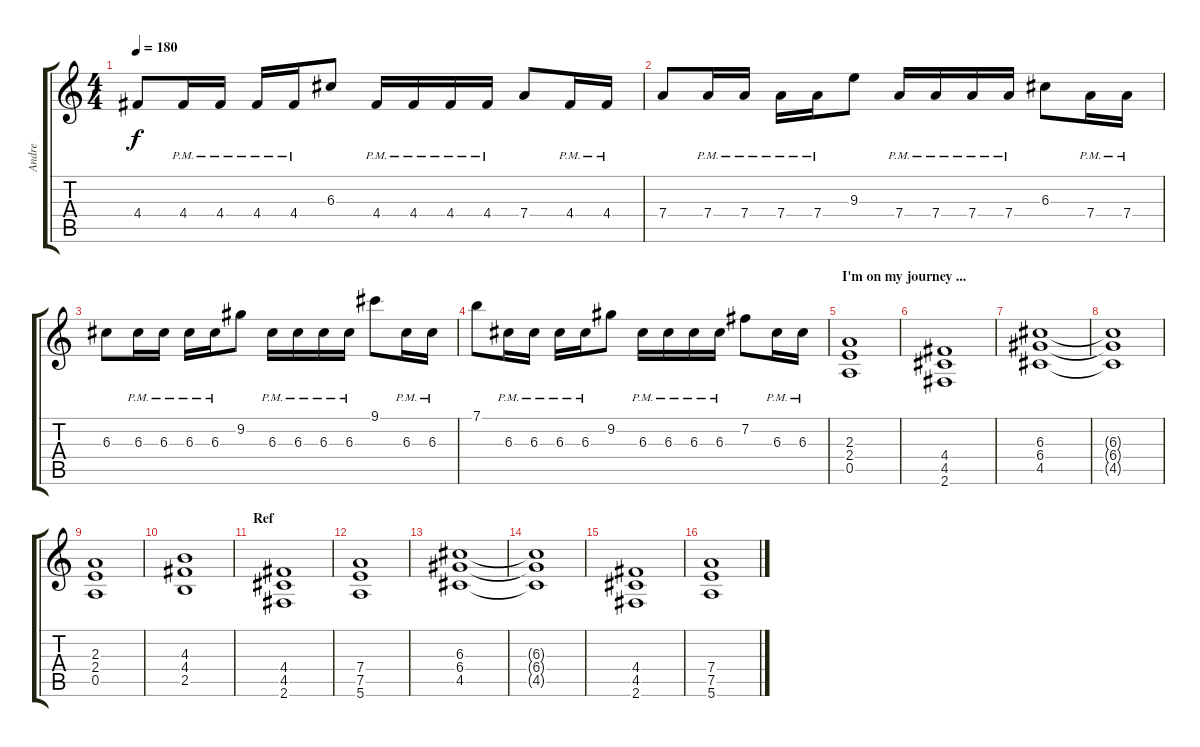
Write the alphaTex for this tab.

\track ("Andre" "Andre") {instrument distortionguitar}
\staff {score tabs}
\tuning (E4 B3 G3 D3 A2 E2) {hide}
\ts (4 4)
\tempo 180
\clef g2
\ks c
4.4.8{dy f} 4.4{pm}.16 4.4{pm}.16 4.4{pm}.16 4.4{pm}.16 6.3.8 4.4{pm}.16 4.4{pm}.16 4.4{pm}.16 4.4{pm}.16 7.4.8 4.4{pm}.16 4.4{pm}.16 |
7.4.8 7.4{pm}.16 7.4{pm}.16 7.4{pm}.16 7.4{pm}.16 9.3.8 7.4{pm}.16 7.4{pm}.16 7.4{pm}.16 7.4{pm}.16 6.3.8 7.4{pm}.16 7.4{pm}.16 |
6.3.8 6.3{pm}.16 6.3{pm}.16 6.3{pm}.16 6.3{pm}.16 9.2.8 6.3{pm}.16 6.3{pm}.16 6.3{pm}.16 6.3{pm}.16 9.1.8 6.3{pm}.16 6.3{pm}.16 |
7.1.8 6.3{pm}.16 6.3{pm}.16 6.3{pm}.16 6.3{pm}.16 9.2.8 6.3{pm}.16 6.3{pm}.16 6.3{pm}.16 6.3{pm}.16 7.2.8 6.3{pm}.16 6.3{pm}.16 |
\section ("" "I'm on my journey ...")
(2.3 2.4 0.5).1 |
(4.4 4.5 2.6).1 |
(6.3 6.4 4.5).1 |
(6.3{t} 6.4{t} 4.5{t}).1 |
(2.3 2.4 0.5).1 |
(4.3 4.4 2.5).1 |
\section ("" "Ref")
(4.4 4.5 2.6).1 |
(7.4 7.5 5.6).1 |
(6.3 6.4 4.5).1 |
(6.3{t} 6.4{t} 4.5{t}).1 |
(4.4 4.5 2.6).1 |
(7.4 7.5 5.6).1
